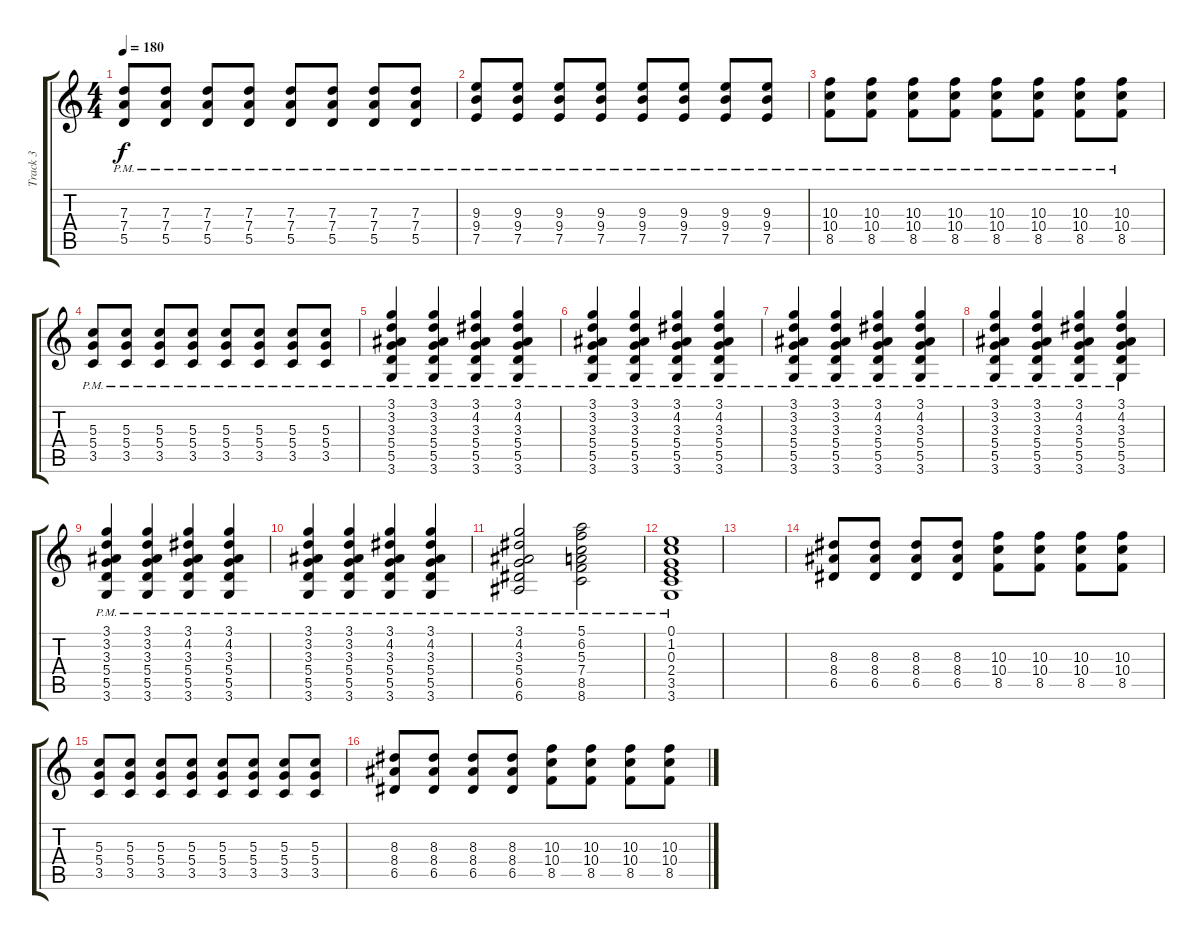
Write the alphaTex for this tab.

\track ("Track 3" "Track 3") {instrument overdrivenguitar}
\staff {score tabs}
\tuning (E4 B3 G3 D3 A2 E2) {hide}
\ts (4 4)
\tempo 180
\clef g2
\ks c
(7.3{pm} 7.4{pm} 5.5{pm}).8{dy f} (7.3{pm} 7.4{pm} 5.5{pm}).8 (7.3{pm} 7.4{pm} 5.5{pm}).8 (7.3{pm} 7.4{pm} 5.5{pm}).8 (7.3{pm} 7.4{pm} 5.5{pm}).8 (7.3{pm} 7.4{pm} 5.5{pm}).8 (7.3{pm} 7.4{pm} 5.5{pm}).8 (7.3{pm} 7.4{pm} 5.5{pm}).8 |
(9.3{pm} 9.4{pm} 7.5{pm}).8 (9.3{pm} 9.4{pm} 7.5{pm}).8 (9.3{pm} 9.4{pm} 7.5{pm}).8 (9.3{pm} 9.4{pm} 7.5{pm}).8 (9.3{pm} 9.4{pm} 7.5{pm}).8 (9.3{pm} 9.4{pm} 7.5{pm}).8 (9.3{pm} 9.4{pm} 7.5{pm}).8 (9.3{pm} 9.4{pm} 7.5{pm}).8 |
(10.3{pm} 10.4{pm} 8.5{pm}).8 (10.3{pm} 10.4{pm} 8.5{pm}).8 (10.3{pm} 10.4{pm} 8.5{pm}).8 (10.3{pm} 10.4{pm} 8.5{pm}).8 (10.3{pm} 10.4{pm} 8.5{pm}).8 (10.3{pm} 10.4{pm} 8.5{pm}).8 (10.3{pm} 10.4{pm} 8.5{pm}).8 (10.3{pm} 10.4{pm} 8.5{pm}).8 |
(5.3{pm} 5.4{pm} 3.5{pm}).8 (5.3{pm} 5.4{pm} 3.5{pm}).8 (5.3{pm} 5.4{pm} 3.5{pm}).8 (5.3{pm} 5.4{pm} 3.5{pm}).8 (5.3{pm} 5.4{pm} 3.5{pm}).8 (5.3{pm} 5.4{pm} 3.5{pm}).8 (5.3{pm} 5.4{pm} 3.5{pm}).8 (5.3{pm} 5.4{pm} 3.5{pm}).8 |
(3.1{pm} 3.2{pm} 3.3{pm} 5.4{pm} 5.5{pm} 3.6{pm}).4 (3.1{pm} 3.2{pm} 3.3{pm} 5.4{pm} 5.5{pm} 3.6{pm}).4 (3.1{pm} 4.2{pm} 3.3{pm} 5.4{pm} 5.5{pm} 3.6{pm}).4 (3.1{pm} 4.2{pm} 3.3{pm} 5.4{pm} 5.5{pm} 3.6{pm}).4 |
(3.1{pm} 3.2{pm} 3.3{pm} 5.4{pm} 5.5{pm} 3.6{pm}).4 (3.1{pm} 3.2{pm} 3.3{pm} 5.4{pm} 5.5{pm} 3.6{pm}).4 (3.1{pm} 4.2{pm} 3.3{pm} 5.4{pm} 5.5{pm} 3.6{pm}).4 (3.1{pm} 4.2{pm} 3.3{pm} 5.4{pm} 5.5{pm} 3.6{pm}).4 |
(3.1{pm} 3.2{pm} 3.3{pm} 5.4{pm} 5.5{pm} 3.6{pm}).4 (3.1{pm} 3.2{pm} 3.3{pm} 5.4{pm} 5.5{pm} 3.6{pm}).4 (3.1{pm} 4.2{pm} 3.3{pm} 5.4{pm} 5.5{pm} 3.6{pm}).4 (3.1{pm} 4.2{pm} 3.3{pm} 5.4{pm} 5.5{pm} 3.6{pm}).4 |
(3.1{pm} 3.2{pm} 3.3{pm} 5.4{pm} 5.5{pm} 3.6{pm}).4 (3.1{pm} 3.2{pm} 3.3{pm} 5.4{pm} 5.5{pm} 3.6{pm}).4 (3.1{pm} 4.2{pm} 3.3{pm} 5.4{pm} 5.5{pm} 3.6{pm}).4 (3.1{pm} 4.2{pm} 3.3{pm} 5.4{pm} 5.5{pm} 3.6{pm}).4 |
(3.1{pm} 3.2{pm} 3.3{pm} 5.4{pm} 5.5{pm} 3.6{pm}).4 (3.1{pm} 3.2{pm} 3.3{pm} 5.4{pm} 5.5{pm} 3.6{pm}).4 (3.1{pm} 4.2{pm} 3.3{pm} 5.4{pm} 5.5{pm} 3.6{pm}).4 (3.1{pm} 4.2{pm} 3.3{pm} 5.4{pm} 5.5{pm} 3.6{pm}).4 |
(3.1{pm} 3.2{pm} 3.3{pm} 5.4{pm} 5.5{pm} 3.6{pm}).4 (3.1{pm} 3.2{pm} 3.3{pm} 5.4{pm} 5.5{pm} 3.6{pm}).4 (3.1{pm} 4.2{pm} 3.3{pm} 5.4{pm} 5.5{pm} 3.6{pm}).4 (3.1{pm} 4.2{pm} 3.3{pm} 5.4{pm} 5.5{pm} 3.6{pm}).4 |
(3.1{pm} 4.2{pm} 3.3{pm} 5.4{pm} 6.5{pm} 6.6{pm}).2 (5.1{pm} 6.2{pm} 5.3{pm} 7.4{pm} 8.5{pm} 8.6{pm}).2 |
(0.1{pm} 1.2{pm} 0.3{pm} 2.4{pm} 3.5{pm} 3.6{pm}).1 |
|
(8.3 8.4 6.5).8 (8.3 8.4 6.5).8 (8.3 8.4 6.5).8 (8.3 8.4 6.5).8 (10.3 10.4 8.5).8 (10.3 10.4 8.5).8 (10.3 10.4 8.5).8 (10.3 10.4 8.5).8 |
(5.3 5.4 3.5).8 (5.3 5.4 3.5).8 (5.3 5.4 3.5).8 (5.3 5.4 3.5).8 (5.3 5.4 3.5).8 (5.3 5.4 3.5).8 (5.3 5.4 3.5).8 (5.3 5.4 3.5).8 |
(8.3 8.4 6.5).8 (8.3 8.4 6.5).8 (8.3 8.4 6.5).8 (8.3 8.4 6.5).8 (10.3 10.4 8.5).8 (10.3 10.4 8.5).8 (10.3 10.4 8.5).8 (10.3 10.4 8.5).8
